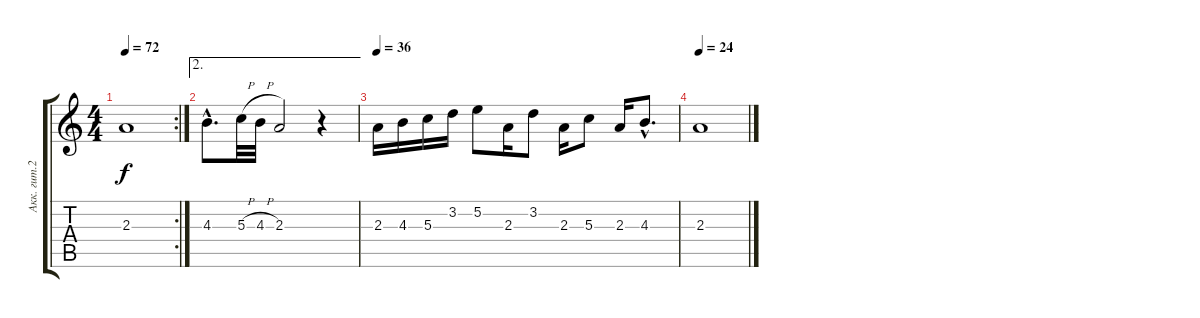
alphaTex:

\track ("Акк. гит.2" "Акк. гит.2") {instrument acousticguitarnylon}
\staff {score tabs}
\tuning (E4 B3 G3 D3 A2 E2) {hide}
\rc 2
\ts (4 4)
\tempo 72
\clef g2
\ks c
2.3.1{dy f} |
\ae 2
4.3{hac}.8{d} 5.3{h}.32 4.3{h}.32 2.3.2 r.4 |
\tempo 36
2.3.16 4.3.16 5.3.16 3.2.16 5.2.8 2.3.16 3.2.8 2.3.16 5.3.8 2.3.16 4.3{hac}.8{d} |
\tempo 24
2.3.1
